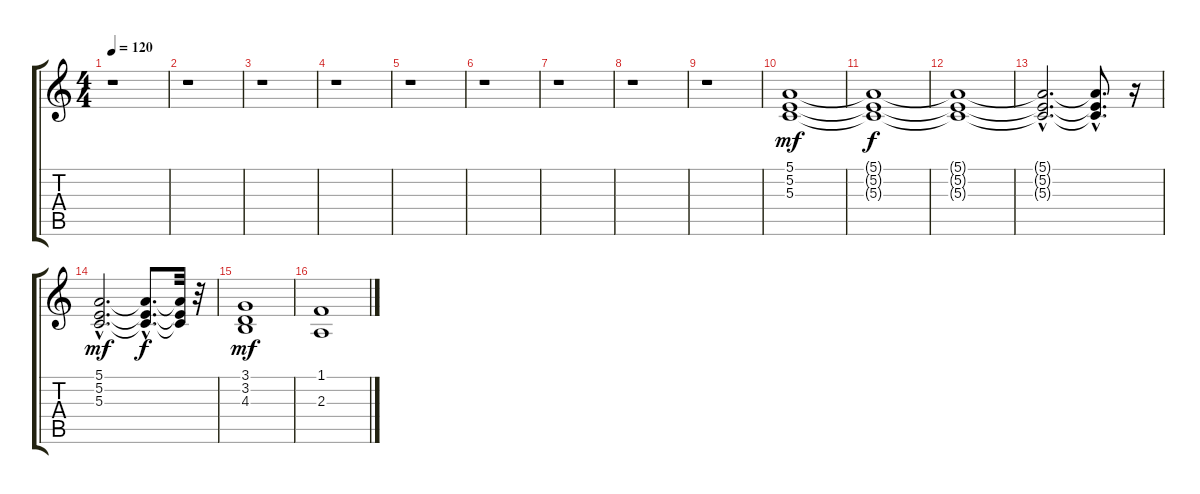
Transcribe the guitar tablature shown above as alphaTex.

\track "" {instrument synthstrings1}
\staff {score tabs}
\tuning (E4 B3 G3 D3 A2 E2) {hide}
\ts (4 4)
\tempo 120
\tempo 113
\tempo 120
\clef g2
\ks c
r.1{dy mf instrument synthstrings1} |
r.1 |
r.1 |
r.1 |
r.1 |
r.1 |
r.1 |
r.1 |
r.1 |
(5.1 5.2 5.3).1 |
(5.1{t} 5.2{t} 5.3{t}).1{dy f} |
(5.1{t} 5.2{t} 5.3{t}).1 |
(5.1{hac t} 5.2{hac t} 5.3{hac t}).2{d} (5.1{hac t} 5.2{hac t} 5.3{hac t}).8{d} r.16 |
(5.1{hac} 5.2{hac} 5.3{hac}).2{d dy mf} (5.1{hac t} 5.2{hac t} 5.3{hac t}).8{d dy f} (5.1{t} 5.2{t} 5.3{t}).32 r.32 |
(3.1 3.2 4.3).1{dy mf} |
(1.1 2.3).1
